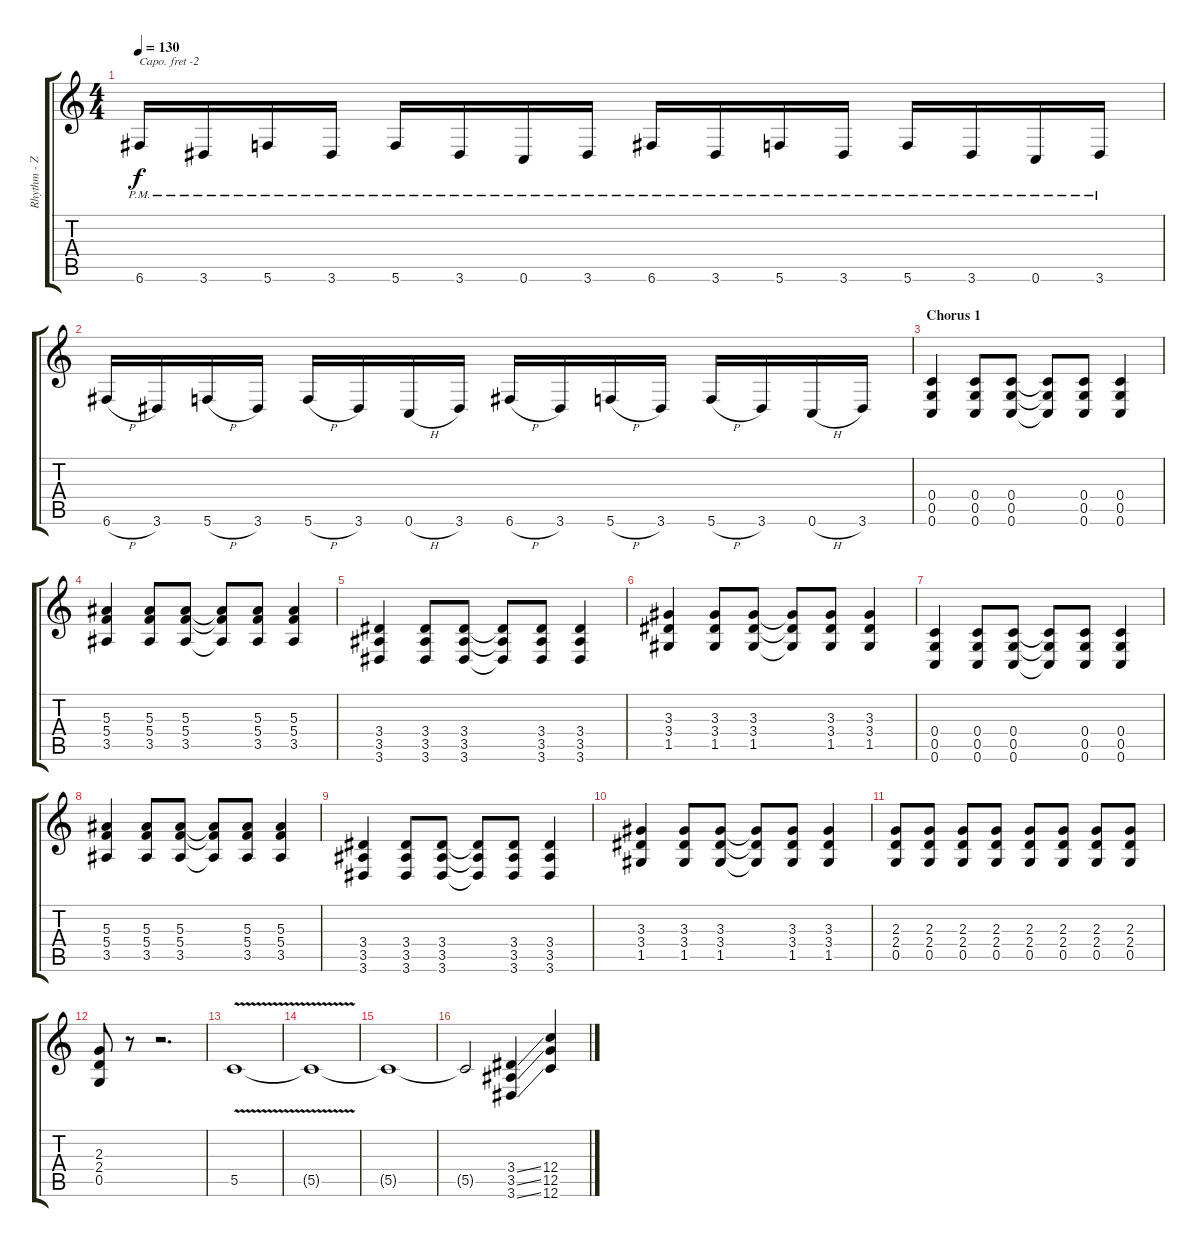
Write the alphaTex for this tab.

\track ("Rhythm - Zacky Vengeance" "Rhythm - Z") {instrument distortionguitar}
\staff {score tabs}
\capo -2
\tuning (E4 B3 G3 D3 A2 D2) {hide}
\ts (4 4)
\tempo 130
\clef g2
\ks c
6.6{pm}.16{dy f} 3.6{pm}.16 5.6{pm}.16 3.6{pm}.16 5.6{pm}.16 3.6{pm}.16 0.6{pm}.16 3.6{pm}.16 6.6{pm}.16 3.6{pm}.16 5.6{pm}.16 3.6{pm}.16 5.6{pm}.16 3.6{pm}.16 0.6{pm}.16 3.6{pm}.16 |
6.6{h}.16 3.6.16 5.6{h}.16 3.6.16 5.6{h}.16 3.6.16 0.6{h}.16 3.6.16 6.6{h}.16 3.6.16 5.6{h}.16 3.6.16 5.6{h}.16 3.6.16 0.6{h}.16 3.6.16 |
\section ("" "Chorus 1")
(0.4 0.5 0.6).4 (0.4 0.5 0.6).8 (0.4 0.5 0.6).8 (0.4{t} 0.5{t} 0.6{t}).8 (0.4 0.5 0.6).8 (0.4 0.5 0.6).4 |
(5.3 5.4 3.5).4 (5.3 5.4 3.5).8 (5.3 5.4 3.5).8 (5.3{t} 5.4{t} 3.5{t}).8 (5.3 5.4 3.5).8 (5.3 5.4 3.5).4 |
(3.4 3.5 3.6).4 (3.4 3.5 3.6).8 (3.4 3.5 3.6).8 (3.4{t} 3.5{t} 3.6{t}).8 (3.4 3.5 3.6).8 (3.4 3.5 3.6).4 |
(3.3 3.4 1.5).4 (3.3 3.4 1.5).8 (3.3 3.4 1.5).8 (3.3{t} 3.4{t} 1.5{t}).8 (3.3 3.4 1.5).8 (3.3 3.4 1.5).4 |
(0.4 0.5 0.6).4 (0.4 0.5 0.6).8 (0.4 0.5 0.6).8 (0.4{t} 0.5{t} 0.6{t}).8 (0.4 0.5 0.6).8 (0.4 0.5 0.6).4 |
(5.3 5.4 3.5).4 (5.3 5.4 3.5).8 (5.3 5.4 3.5).8 (5.3{t} 5.4{t} 3.5{t}).8 (5.3 5.4 3.5).8 (5.3 5.4 3.5).4 |
(3.4 3.5 3.6).4 (3.4 3.5 3.6).8 (3.4 3.5 3.6).8 (3.4{t} 3.5{t} 3.6{t}).8 (3.4 3.5 3.6).8 (3.4 3.5 3.6).4 |
(3.3 3.4 1.5).4 (3.3 3.4 1.5).8 (3.3 3.4 1.5).8 (3.3{t} 3.4{t} 1.5{t}).8 (3.3 3.4 1.5).8 (3.3 3.4 1.5).4 |
(2.3 2.4 0.5).8 (2.3 2.4 0.5).8 (2.3 2.4 0.5).8 (2.3 2.4 0.5).8 (2.3 2.4 0.5).8 (2.3 2.4 0.5).8 (2.3 2.4 0.5).8 (2.3 2.4 0.5).8 |
(2.3 2.4 0.5).8 r.8 r.2{d} |
5.5{v}.1 |
5.5{t}.1 |
5.5{t}.1 |
5.5{t}.2 (3.4{ss} 3.5{ss} 3.6{ss}).4 (12.4{ss} 12.5{ss} 12.6{ss}).4
